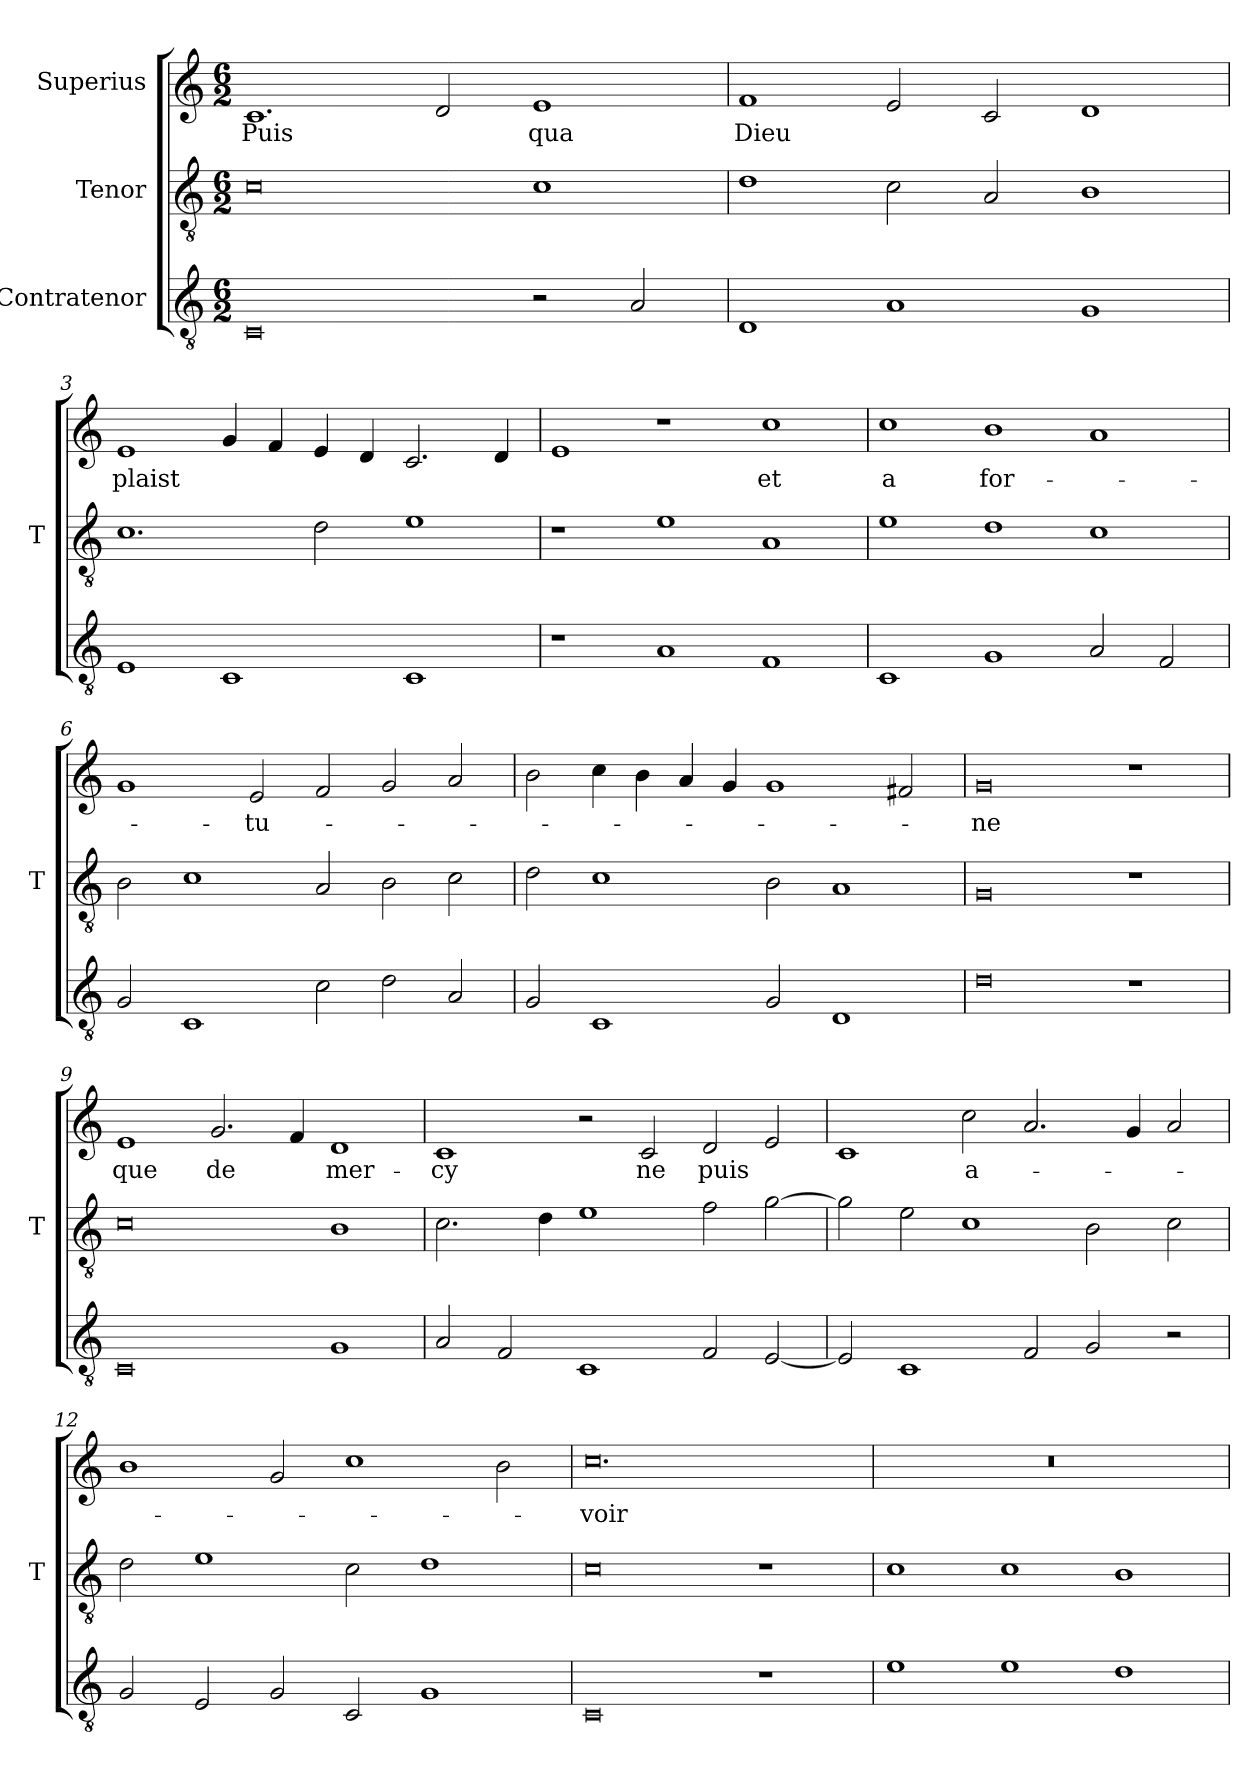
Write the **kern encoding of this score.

**kern	**kern	**kern	**text
*part3	*part2	*part1	*part1
*staff3	*staff2	*staff1	*staff1
*I"Contratenor	*I"Tenor	*I"Superius	*
*	*I'T	*	*
*clefGv2	*clefGv2	*clefG2	*
*M6/2	*M6/2	*M6/2	*
=1	=1	=1	=1
0C	0c	1.c	-Puis
.	.	2d	.
2r	1c	1e	-qua
2A	.	.	.
=2	=2	=2	=2
1D	1d	1f	-Dieu
1A	2c	2e	.
.	2A	2c	.
1G	1B	1d	.
=3	=3	=3	=3
1E	1.c	1e	-plaist
1C	.	4g	.
.	.	4f	.
.	2d	4e	.
.	.	4d	.
1C	1e	2.c	.
.	.	4d	.
=4	=4	=4	=4
1r	1r	1e	.
1A	1e	1r	.
1F	1A	1cc	-et
=5	=5	=5	=5
1C	1e	1cc	-a
1G	1d	1b	for-
2A	1c	1a	.
2F	.	.	.
=6	=6	=6	=6
2G	2B	1g	.
1C	1c	.	.
.	.	2e	-tu-
2c	2A	2f	.
2d	2B	2g	.
2A	2c	2a	.
=7	=7	=7	=7
2G	2d	2b	.
1C	1c	4cc	.
.	.	4b	.
.	.	4a	.
.	.	4g	.
2G	2B	1g	.
1D	1A	.	.
.	.	2f#X	.
=8	=8	=8	=8
0d	0G	0g	-ne
1r	1r	1r	.
=9	=9	=9	=9
0C	0c	1e	-que
.	.	2.g	-de
.	.	4f	.
1G	1B	1d	mer-
=10	=10	=10	=10
2A	2.c	1c	-cy
2F	.	.	.
.	4d	.	.
1C	1e	2r	.
.	.	2c	-ne
2F	2f	2d	-puis
[2E	[2g	2e	.
=11	=11	=11	=11
2E]	2g]	1c	.
1C	2e	.	.
.	1c	2cc	a-
2F	.	2.a	.
2G	2B	.	.
.	.	4g	.
2r	2c	2a	.
=12	=12	=12	=12
2G	2d	1b	.
2E	1e	.	.
2G	.	2g	.
2C	2c	1cc	.
1G	1d	.	.
.	.	2b	.
=13	=13	=13	=13
0C	0c	0.cc	-voir
1r	1r	.	.
=14	=14	=14	=14
1e	1c	0.r	.
1e	1c	.	.
1d	1B	.	.
=	=	=	=
*-	*-	*-	*-
